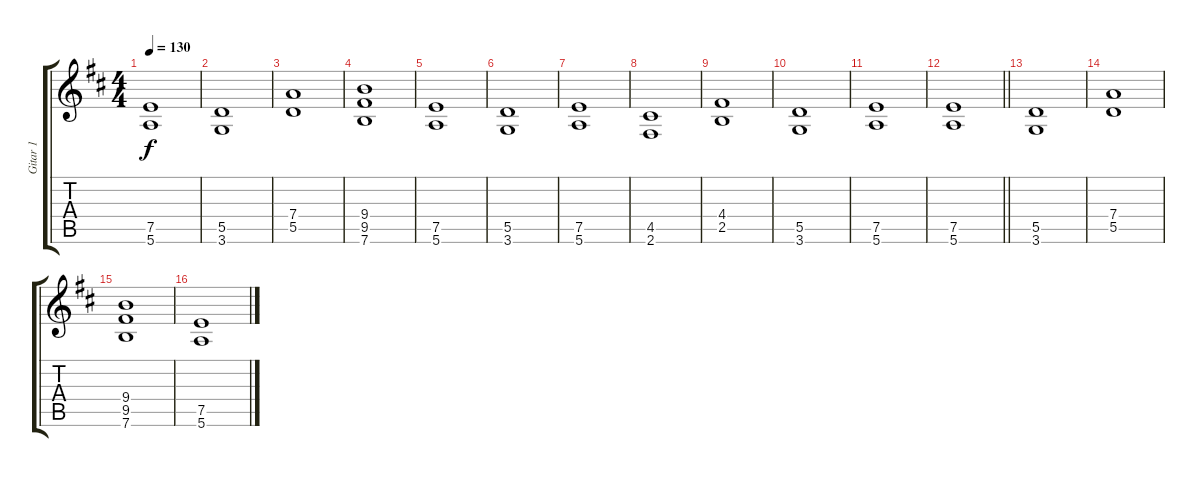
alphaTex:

\track ("Gitar 1" "Gitar 1") {instrument overdrivenguitar}
\staff {score tabs}
\tuning (E4 B3 G3 D3 A2 E2) {hide}
\ts (4 4)
\tempo 130
\clef g2
\ks d
(7.5 5.6).1{dy f} |
(5.5 3.6).1 |
(7.4 5.5).1 |
(9.4 9.5 7.6).1 |
(7.5 5.6).1 |
(5.5 3.6).1 |
(7.5 5.6).1 |
(4.5 2.6).1 |
(4.4 2.5).1 |
(5.5 3.6).1 |
(7.5 5.6).1 |
\barLineRight lightlight
(7.5 5.6).1 |
(5.5 3.6).1 |
(7.4 5.5).1 |
(9.4 9.5 7.6).1 |
(7.5 5.6).1
